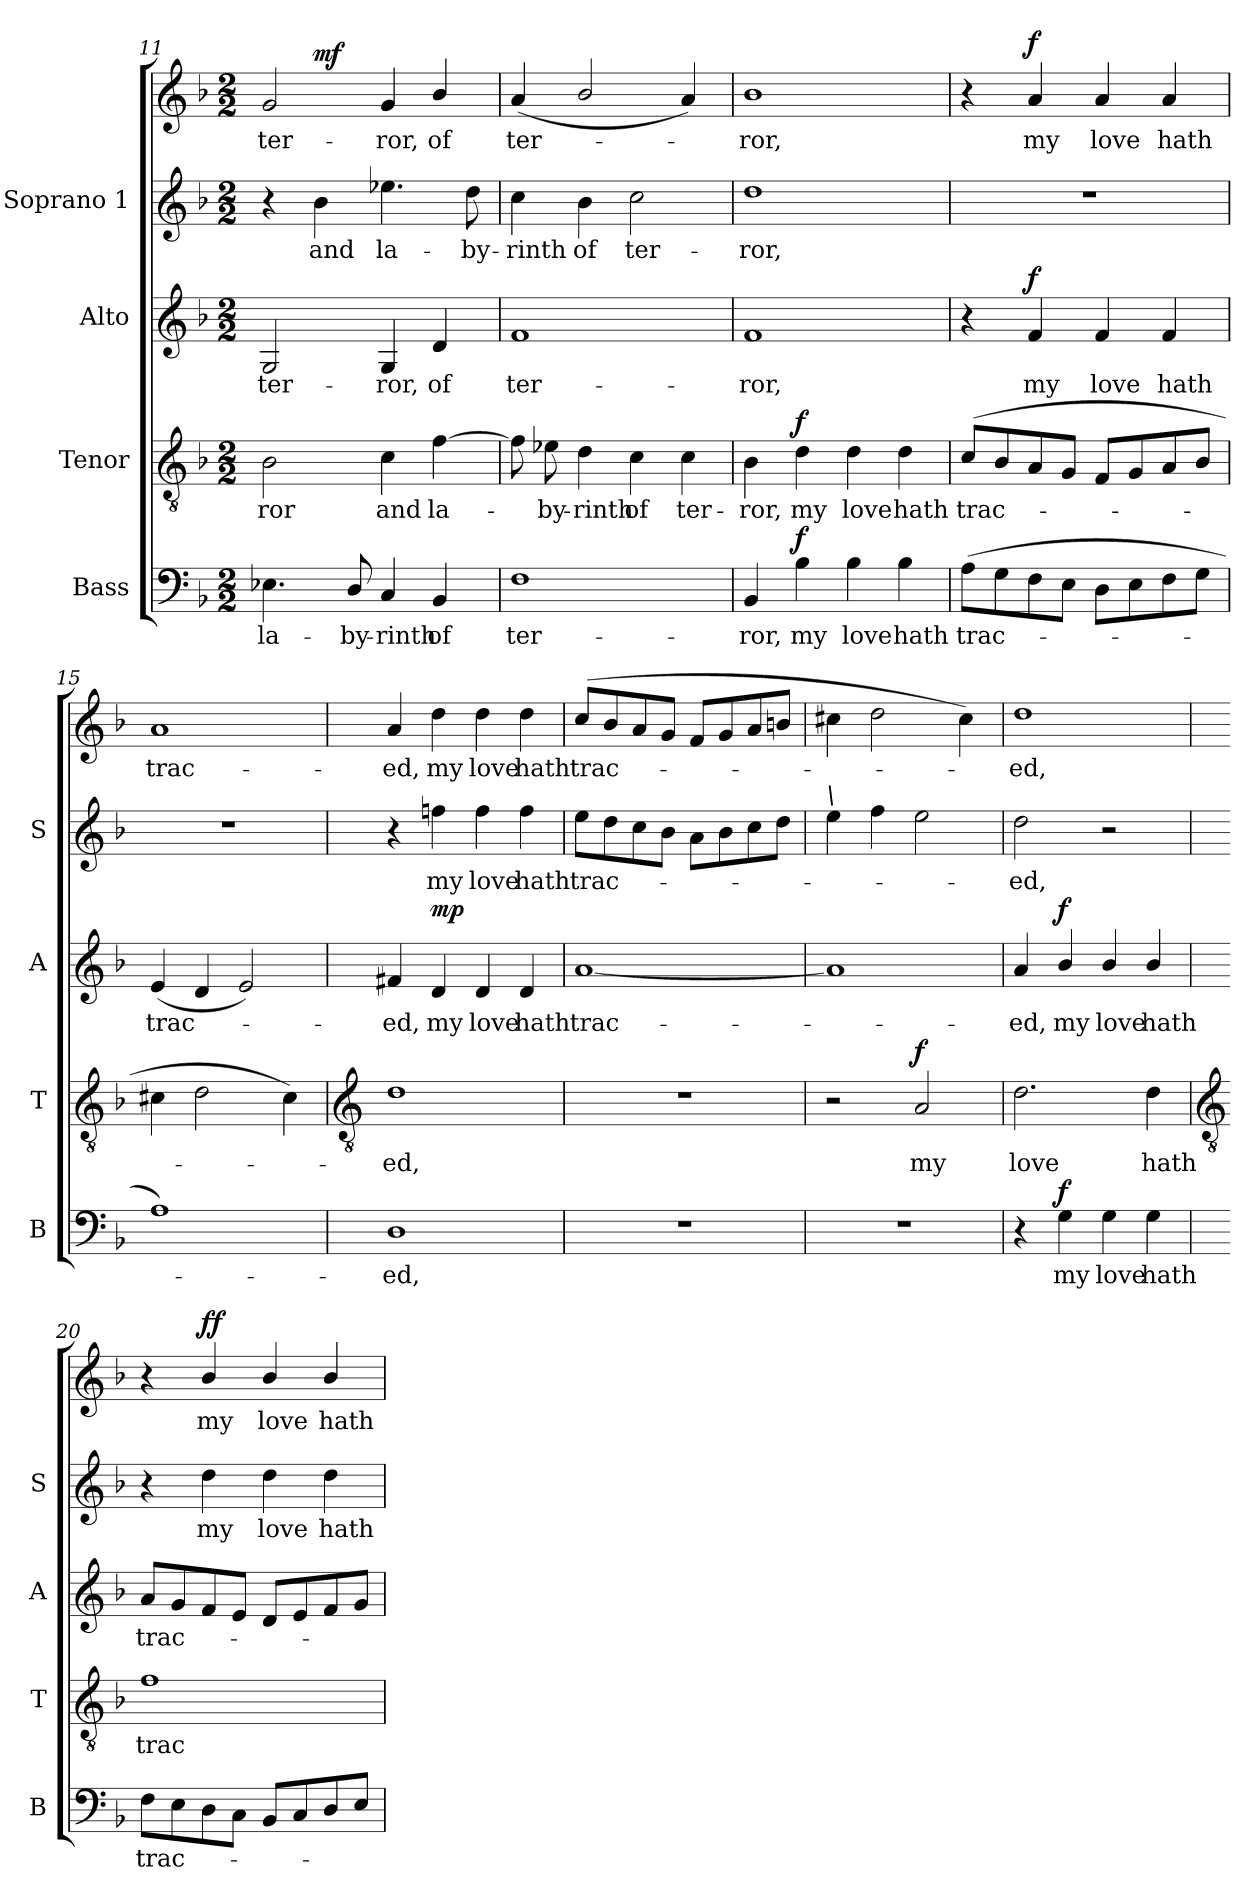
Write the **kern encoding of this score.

**kern	**text	**dynam	**kern	**text	**dynam	**kern	**text	**dynam	**kern	**text	**kern	**text	**dynam
*part4	*part4	*part4	*part3	*part3	*part3	*part2	*part2	*part2	*part1	*part1	*part1	*part1	*part1
*staff5	*staff5	*staff5	*staff4	*staff4	*staff4	*staff3	*staff3	*staff3	*staff2	*staff2	*staff1	*staff1	*staff1/2
*I"Bass	*	*	*I"Tenor	*	*	*I"Alto	*	*	*I"Soprano 1	*	*	*	*
*I'B	*	*	*I'T	*	*	*I'A	*	*	*I'S	*	*	*	*
!!LO:LB:g=z
*clefF4	*	*	*clefGv2	*	*	*clefG2	*	*	*clefG2	*	*clefG2	*	*
*k[b-]	*	*	*k[b-]	*	*	*k[b-]	*	*	*k[b-]	*	*k[b-]	*	*
*F:	*	*	*F:	*	*	*F:	*	*	*F:	*	*F:	*	*
*M2/2	*	*	*M2/2	*	*	*M2/2	*	*	*M2/2	*	*M2/2	*	*
=11	=11	=11	=11	=11	=11	=11	=11	=11	=11	=11	=11	=11	=11
!	!LO:LY:b	!	!	!LO:LY:b	!	!	!LO:LY:b	!	!	!	!	!LO:LY:b	!
4.E-X	la-	.	2B-	-ror	.	2G	ter-	.	4r	.	2g	ter-	.
!	!	!	!	!	!	!	!	!	!	!LO:LY:b	!	!	!LO:DY:b=2
.	.	.	.	.	.	.	.	.	4b-	and	.	.	mf
!	!LO:LY:b	!	!	!	!	!	!	!	!	!	!	!	!
8D/	-by-	.	.	.	.	.	.	.	.	.	.	.	.
!	!LO:LY:b	!	!	!LO:LY:b	!	!	!LO:LY:b	!	!	!LO:LY:b	!	!LO:LY:b	!
4C	-rinth	.	4c	and	.	4G	-ror,	.	4.ee-X	la-	4g	-ror,	.
!	!LO:LY:b	!	!	!LO:LY:b	!	!	!LO:LY:b	!	!	!	!	!LO:LY:b	!
4BB-	of	.	[4f	la-	.	4d	of	.	.	.	4b-/	of	.
!	!	!	!	!	!	!	!	!	!	!LO:LY:b	!	!	!
.	.	.	.	.	.	.	.	.	8dd	-by-	.	.	.
=12	=12	=12	=12	=12	=12	=12	=12	=12	=12	=12	=12	=12	=12
!	!LO:LY:b	!	!	!	!	!	!LO:LY:b	!	!	!LO:LY:b	!	!LO:LY:b	!
1F	ter-	.	8f]	.	.	1f	ter-	.	4cc	rinth	(<4a	-ter-	.
!	!	!	!	!LO:LY:b	!	!	!	!	!	!	!	!	!
.	.	.	8e-X	by-	.	.	.	.	.	.	.	.	.
!	!	!	!	!LO:LY:b	!	!	!	!	!	!LO:LY:b	!	!	!
.	.	.	4d	-rinth	.	.	.	.	4b-	of	2b-/	.	.
!	!	!	!	!LO:LY:b	!	!	!	!	!	!LO:LY:b	!	!	!
.	.	.	4c	of	.	.	.	.	2cc	ter-	.	.	.
!	!	!	!	!LO:LY:b	!	!	!	!	!	!	!	!	!
.	.	.	4c	ter-	.	.	.	.	.	.	4a)	.	.
=13	=13	=13	=13	=13	=13	=13	=13	=13	=13	=13	=13	=13	=13
!	!LO:LY:b	!	!	!LO:LY:b	!	!	!LO:LY:b	!	!	!LO:LY:b	!	!LO:LY:b	!
4BB-	-ror,	.	4B-	-ror,	.	1f	-ror,	.	1dd	ror,	1b-	-ror,	.
!	!LO:LY:b	!LO:DY:b	!	!LO:LY:b	!LO:DY:b	!	!	!	!	!	!	!	!
4B-	my	f	4d	my	f	.	.	.	.	.	.	.	.
!	!LO:LY:b	!	!	!LO:LY:b	!	!	!	!	!	!	!	!	!
4B-	love	.	4d	love	.	.	.	.	.	.	.	.	.
!	!LO:LY:b	!	!	!LO:LY:b	!	!	!	!	!	!	!	!	!
4B-	hath	.	4d	hath	.	.	.	.	.	.	.	.	.
=14	=14	=14	=14	=14	=14	=14	=14	=14	=14	=14	=14	=14	=14
!	!LO:LY:b	!	!	!LO:LY:b	!	!	!	!	!	!	!	!	!
(>8AL	trac-	.	(<8cL	trac-	.	4r	.	.	1r	.	4r	.	.
8G	.	.	8B-	.	.	.	.	.	.	.	.	.	.
!	!	!	!	!	!	!	!LO:LY:b	!LO:DY:b	!	!	!	!LO:LY:b	!LO:DY:b
8F	.	.	8A	.	.	4f	my	f	.	.	4a	my	f
8EJ	.	.	8GJ	.	.	.	.	.	.	.	.	.	.
!	!	!	!	!	!	!	!LO:LY:b	!	!	!	!	!LO:LY:b	!
8DL	.	.	8FL	.	.	4f	love	.	.	.	4a	love	.
8E	.	.	8G	.	.	.	.	.	.	.	.	.	.
!	!	!	!	!	!	!	!LO:LY:b	!	!	!	!	!LO:LY:b	!
8F	.	.	8A	.	.	4f	hath	.	.	.	4a	hath	.
8GJ	.	.	8B-J	.	.	.	.	.	.	.	.	.	.
=15	=15	=15	=15	=15	=15	=15	=15	=15	=15	=15	=15	=15	=15
!	!	!	!	!	!	!	!LO:LY:b	!	!	!	!	!LO:LY:b	!
1A)	.	.	4c#X	.	.	(<4e	trac-	.	1r	.	1a	trac-	.
.	.	.	2d	.	.	4d	.	.	.	.	.	.	.
.	.	.	.	.	.	2e)	.	.	.	.	.	.	.
.	.	.	4c#)	.	.	.	.	.	.	.	.	.	.
!!LO:LB:g=z
=16	=16	=16	=16	=16	=16	=16	=16	=16	=16	=16	=16	=16	=16
*	*	*	*clefGv2	*	*	*	*	*	*	*	*	*	*
!	!LO:LY:b	!	!	!LO:LY:b	!	!	!LO:LY:b	!	!	!	!	!LO:LY:b	!
1D	ed,	.	1d	ed,	.	4f#X	ed,	.	4r	.	4a	-ed,	.
!	!	!	!	!	!	!	!LO:LY:b	!LO:DY:b	!	!LO:LY:b	!	!LO:LY:b	!LO:DY:b=2
!	!	!	!	!	!	!	!	!	!	!	!	!	!LO:DY:n=1:b
.	.	.	.	.	.	4d	my	mp	4ffn	my	4dd	my	mp mp
!	!	!	!	!	!	!	!LO:LY:b	!	!	!LO:LY:b	!	!LO:LY:b	!
.	.	.	.	.	.	4d	love	.	4ff	love	4dd	love	.
!	!	!	!	!	!	!	!LO:LY:b	!	!	!LO:LY:b	!	!LO:LY:b	!
.	.	.	.	.	.	4d	hath	.	4ff	hath	4dd	hath	.
=17	=17	=17	=17	=17	=17	=17	=17	=17	=17	=17	=17	=17	=17
!	!	!	!	!	!	!	!LO:LY:b	!	!	!LO:LY:b	!	!LO:LY:b	!
1r	.	.	1r	.	.	[1a	trac-	.	8eeL	trac-	(<8ccL	trac-	.
.	.	.	.	.	.	.	.	.	8dd	.	8b-	.	.
.	.	.	.	.	.	.	.	.	8cc	.	8a	.	.
.	.	.	.	.	.	.	.	.	8b-J	.	8gJ	.	.
.	.	.	.	.	.	.	.	.	8aL	.	8fL	.	.
.	.	.	.	.	.	.	.	.	8b-	.	8g	.	.
.	.	.	.	.	.	.	.	.	8cc	.	8a	.	.
.	.	.	.	.	.	.	.	.	8ddJ	.	8bnJ	.	.
=18	=18	=18	=18	=18	=18	=18	=18	=18	=18	=18	=18	=18	=18
!	!	!	!	!	!	!	!	!	!LO:TX:a:i:t=\	!	!	!	!
1r	.	.	2r	.	.	1a]	.	.	4ee	.	4cc#X	.	.
.	.	.	.	.	.	.	.	.	4ff	.	2dd	.	.
!	!	!	!	!LO:LY:b	!LO:DY:b	!	!	!	!	!	!	!	!
.	.	.	2A	my	f	.	.	.	2ee	.	.	.	.
.	.	.	.	.	.	.	.	.	.	.	4cc#)	.	.
=19	=19	=19	=19	=19	=19	=19	=19	=19	=19	=19	=19	=19	=19
!	!	!	!	!LO:LY:b	!	!	!LO:LY:b	!	!	!LO:LY:b	!	!LO:LY:b	!
4r	.	.	2.d\	love	.	4a	ed,	.	2dd	ed,	1dd	ed,	.
!	!LO:LY:b	!LO:DY:b	!	!	!	!	!LO:LY:b	!LO:DY:b	!	!	!	!	!
4G\	my	f	.	.	.	4b-/	my	f	.	.	.	.	.
!	!LO:LY:b	!	!	!	!	!	!LO:LY:b	!	!	!	!	!	!
4G\	love	.	.	.	.	4b-/	love	.	2r	.	.	.	.
!	!LO:LY:b	!	!	!LO:LY:b	!	!	!LO:LY:b	!	!	!	!	!	!
4G\	hath	.	4d\	hath	.	4b-/	hath	.	.	.	.	.	.
!!LO:LB:g=z
=20	=20	=20	=20	=20	=20	=20	=20	=20	=20	=20	=20	=20	=20
*	*	*	*clefGv2	*	*	*	*	*	*	*	*	*	*
!	!LO:LY:b	!	!	!LO:LY:b	!	!	!LO:LY:b	!	!	!	!	!	!
8FL	trac-	.	1f	trac-	.	8aL	trac-	.	4r	.	4r	.	.
8E	.	.	.	.	.	8g	.	.	.	.	.	.	.
!	!	!	!	!	!	!	!	!	!	!LO:LY:b	!	!LO:LY:b	!LO:DY:b=2
!	!	!	!	!	!	!	!	!	!	!	!	!	!LO:DY:n=1:b
8D	.	.	.	.	.	8f	.	.	4dd	my	4b-/	my	f f
8CJ	.	.	.	.	.	8eJ	.	.	.	.	.	.	.
!	!	!	!	!	!	!	!	!	!	!LO:LY:b	!	!LO:LY:b	!
8BB-L	.	.	.	.	.	8dL	.	.	4dd	love	4b-/	love	.
8C	.	.	.	.	.	8e	.	.	.	.	.	.	.
!	!	!	!	!	!	!	!	!	!	!LO:LY:b	!	!LO:LY:b	!
8D	.	.	.	.	.	8f	.	.	4dd	hath	4b-/	hath	.
8EJ	.	.	.	.	.	8gJ	.	.	.	.	.	.	.
=	=	=	=	=	=	=	=	=	=	=	=	=	=
*-	*-	*-	*-	*-	*-	*-	*-	*-	*-	*-	*-	*-	*-
